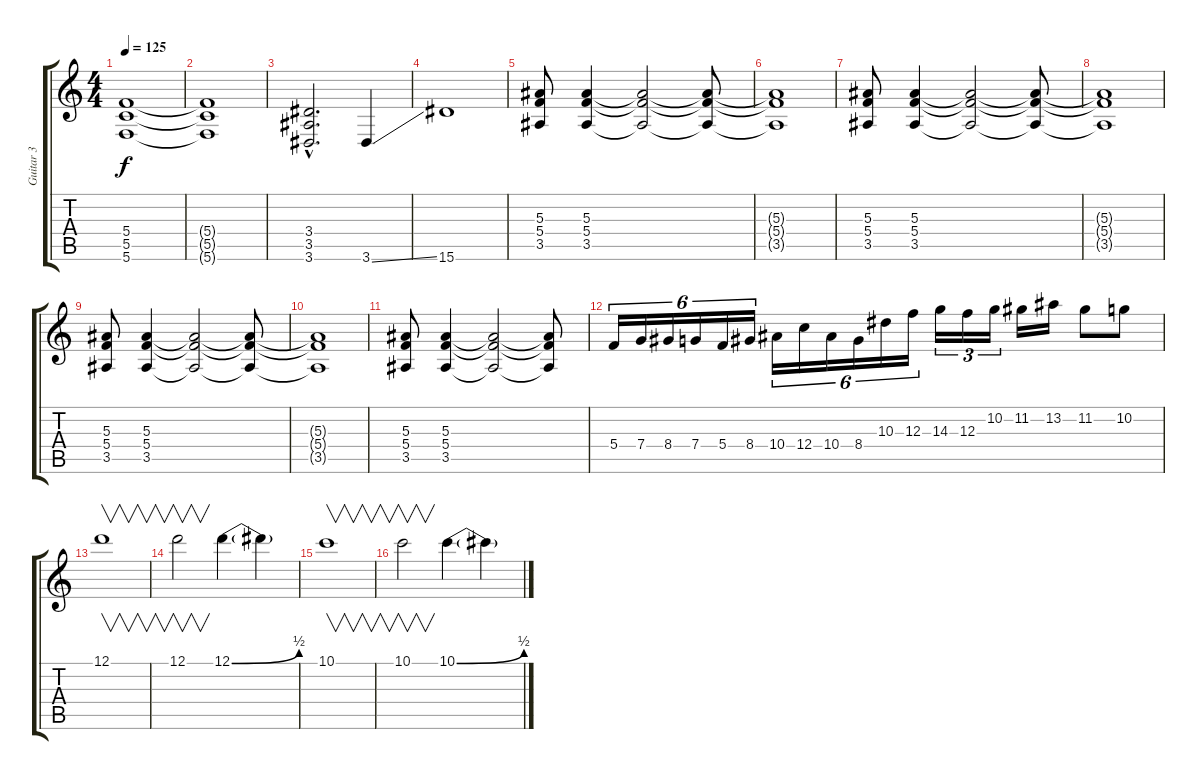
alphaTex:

\track ("Guitar 3" "Guitar 3") {instrument distortionguitar}
\staff {score tabs}
\tuning (D4 A3 F3 C3 G2 C2) {hide}
\ts (4 4)
\tempo 125
\clef g2
\ks c
(5.4 5.5 5.6).1{dy f} |
(5.4{t} 5.5{t} 5.6{t}).1 |
(3.4{hac} 3.5{hac} 3.6{hac}).2{d} 3.6{ss}.4 |
15.6.1 |
(5.3 5.4 3.5).8 (5.3 5.4 3.5).4 (5.3{t} 5.4{t} 3.5{t}).2 (5.3{t} 5.4{t} 3.5{t}).8 |
(5.3{t} 5.4{t} 3.5{t}).1 |
(5.3 5.4 3.5).8 (5.3 5.4 3.5).4 (5.3{t} 5.4{t} 3.5{t}).2 (5.3{t} 5.4{t} 3.5{t}).8 |
(5.3{t} 5.4{t} 3.5{t}).1 |
(5.3 5.4 3.5).8 (5.3 5.4 3.5).4 (5.3{t} 5.4{t} 3.5{t}).2 (5.3{t} 5.4{t} 3.5{t}).8 |
(5.3{t} 5.4{t} 3.5{t}).1 |
(5.3 5.4 3.5).8 (5.3 5.4 3.5).4 (5.3{t} 5.4{t} 3.5{t}).2 (5.3{t} 5.4{t} 3.5{t}).8 |
5.4.16{tu (6 4)} 7.4.16{tu (6 4)} 8.4.16{tu (6 4)} 7.4.16{tu (6 4)} 5.4.16{tu (6 4)} 8.4.16{tu (6 4)} 10.4.16{tu (6 4)} 12.4.16{tu (6 4)} 10.4.16{tu (6 4)} 8.4.16{tu (6 4)} 10.3.16{tu (6 4)} 12.3.16{tu (6 4)} 14.3.16{tu (3 2)} 12.3.16{tu (3 2)} 10.2.16{tu (3 2)} 11.2.16 13.2.16 11.2.8 10.2.8 |
12.1.1{v} |
12.1.2{v} 12.1{be (bend 0 0 60 2)}.4 12.1{t}.4 |
10.1.1{v} |
10.1.2{v} 10.1{be (bend 0 0 60 2)}.4 10.1{t}.4
